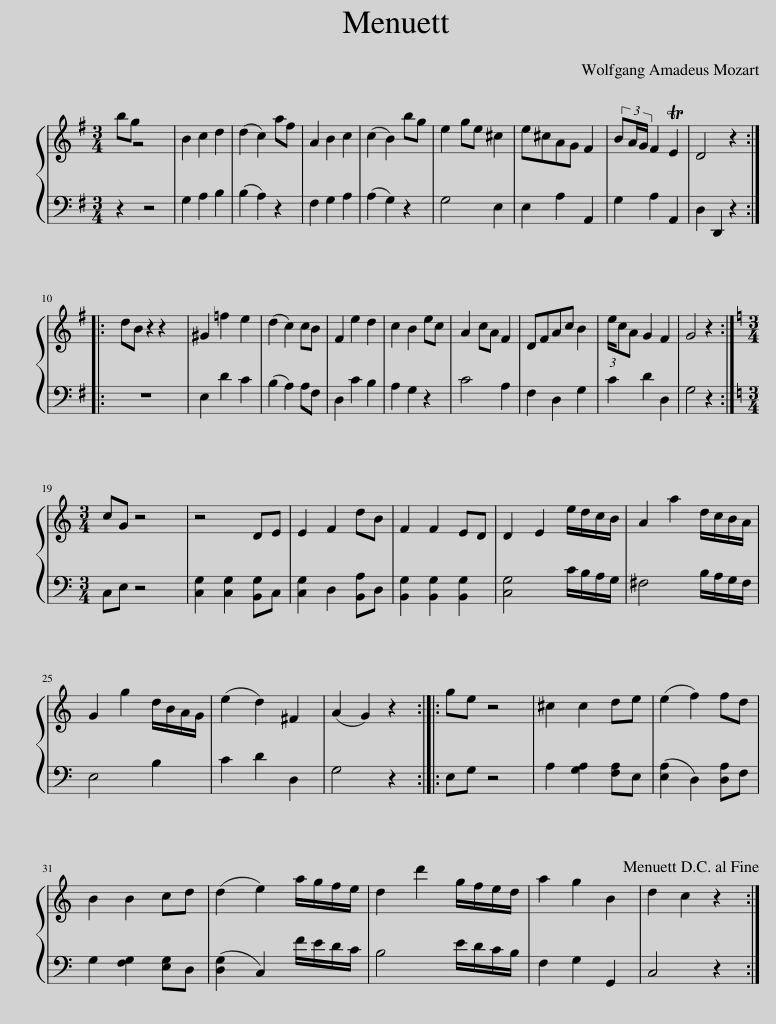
X:1
%%score { 1 | 2 }
L:1/8
M:3/4
I:linebreak $
K:G
V:1 treble
V:2 bass
V:1
 bg z4 | B2 c2 d2 | (d2 c2) af | A2 B2 c2 | (c2 B2) bg | %5
 e2 ge ^c2 | e^cAG F2 | BA/G/ F2 TE2 | D4 z2 ::$ dB z2 z2 | %10
 ^G2 =f2 e2 | (d2 c2) cB | F2 e2 d2 | c2 B2 ec | A2 cA F2 | %15
 DFAc B2 | (3:2:2e/cA G2 F2 | G4 z2 :|$[K:C][M:3/4] cG z4 | z4 DE | %20
 E2 F2 dB | F2 F2 ED | D2 E2 e/d/c/B/ | A2 a2 d/c/B/A/ |$ G2 g2 d/B/A/G/ | %25
 (e2 d2) ^F2 | (A2 G2) z2 :: ge z4 | ^c2 c2 de | (e2 f2) fd |$ %30
 B2 B2 cd | (d2 e2) a/g/f/e/ | d2 d'2 g/f/e/d/ | a2 g2 B2 | d2 c2 z2!D.C.! :| %35
V:2
 z2 z4 | G,2 A,2 B,2 | (B,2 A,2) z2 | F,2 G,2 A,2 | (A,2 G,2) z2 | %5
 G,4 E,2 | E,2 A,2 A,,2 | G,2 A,2 A,,2 | D,2 D,,2 z2 ::$ z6 | %10
 E,2 D2 C2 | (B,2 A,2) A,F, | D,2 C2 B,2 | A,2 G,2 z2 | C4 A,2 | %15
 F,2 D,2 G,2 | C2 D2 D,2 | G,4 z2 :|$[K:C][M:3/4] C,E, z4 | [C,G,]2 [C,G,]2 [B,,G,]C, | %20
 [C,G,]2 D,2 [B,,A,]D, | [B,,G,]2 [B,,G,]2 [B,,G,]2 | [C,G,]4 C/B,/A,/G,/ | ^F,4 B,/A,/G,/F,/ |$ E,4 B,2 | %25
 C2 D2 D,2 | G,4 z2 :: E,G, z4 | A,2 [G,A,]2 [F,A,]E, | ([E,A,]2 D,2) [D,A,]F, |$ %30
 G,2 [F,G,]2 [E,G,]D, | ([D,G,]2 C,2) F/E/D/C/ | B,4 E/D/C/B,/ | F,2 G,2 G,,2 | C,4 z2 :| %35
